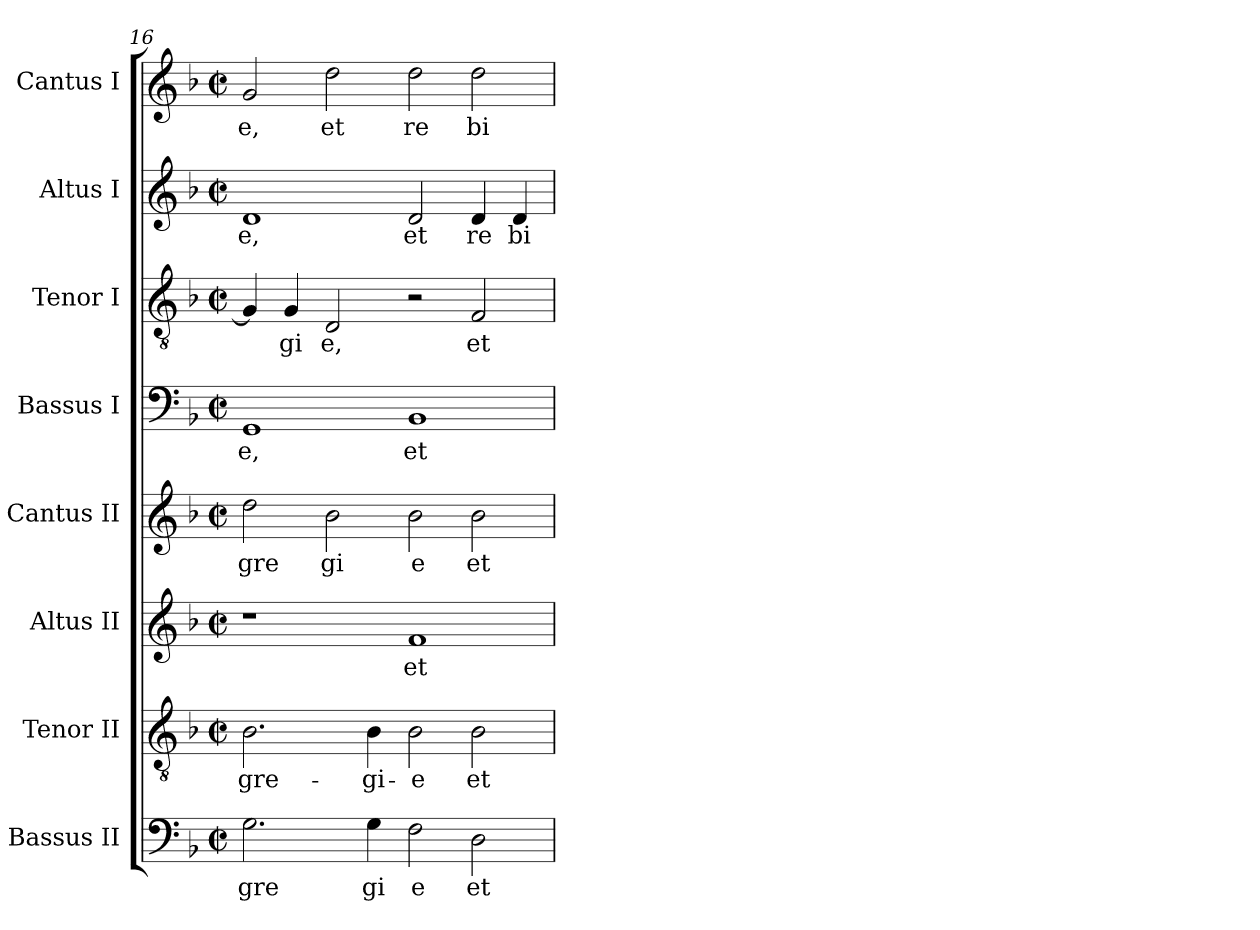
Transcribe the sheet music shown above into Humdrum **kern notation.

**kern	**text	**kern	**text	**kern	**text	**kern	**text	**kern	**text	**kern	**text	**kern	**text	**kern	**text
*part8	*part8	*part7	*part7	*part6	*part6	*part5	*part5	*part4	*part4	*part3	*part3	*part2	*part2	*part1	*part1
*staff8	*staff8	*staff7	*staff7	*staff6	*staff6	*staff5	*staff5	*staff4	*staff4	*staff3	*staff3	*staff2	*staff2	*staff1	*staff1
*I"Bassus II	*	*I"Tenor II	*	*I"Altus II	*	*I"Cantus II	*	*I"Bassus I	*	*I"Tenor I	*	*I"Altus I	*	*I"Cantus I	*
*clefF4	*	*clefGv2	*	*clefG2	*	*clefG2	*	*clefF4	*	*clefGv2	*	*clefG2	*	*clefG2	*
*k[b-]	*	*k[b-]	*	*k[b-]	*	*k[b-]	*	*k[b-]	*	*k[b-]	*	*k[b-]	*	*k[b-]	*
*F:	*	*F:	*	*F:	*	*F:	*	*F:	*	*F:	*	*F:	*	*F:	*
*M2/2	*	*M2/2	*	*M2/2	*	*M2/2	*	*M2/2	*	*M2/2	*	*M2/2	*	*M2/2	*
*met(c|)	*	*met(c|)	*	*met(c|)	*	*met(c|)	*	*met(c|)	*	*met(c|)	*	*met(c|)	*	*met(c|)	*
=16	=16	=16	=16	=16	=16	=16	=16	=16	=16	=16	=16	=16	=16	=16	=16
!	!LO:LY:b:cj	!	!LO:LY:b:cj	!	!	!	!LO:LY:b:cj	!	!LO:LY:b:cj	!	!	!	!LO:LY:b:cj	!	!LO:LY:b:cj
2.G\	gre	2.B-\	-gre-	1r	.	2dd\	gre	1GG	e,	4G/]	.	1d	e,	2g/	e,
!	!	!	!	!	!	!	!	!	!	!	!LO:LY:b:cj	!	!	!	!
.	.	.	.	.	.	.	.	.	.	4G/	gi	.	.	.	.
!	!	!	!	!	!	!	!LO:LY:b:cj	!	!	!	!LO:LY:b:cj	!	!	!	!LO:LY:b:cj
.	.	.	.	.	.	2b-\	gi	.	.	2D/	e,	.	.	2dd\	et
!	!LO:LY:b:cj	!	!LO:LY:b:cj	!	!	!	!	!	!	!	!	!	!	!	!
4G\	gi	4B-\	-gi-	.	.	.	.	.	.	.	.	.	.	.	.
!	!LO:LY:b:cj	!	!LO:LY:b:cj	!	!LO:LY:b:cj	!	!LO:LY:b:cj	!	!LO:LY:b:cj	!	!	!	!LO:LY:b:cj	!	!LO:LY:b:cj
2F\	e	2B-\	-e	1f	et	2b-\	e	1BB-	et	2r	.	2d/	et	2dd\	re
!	!LO:LY:b:cj	!	!LO:LY:b:cj	!	!	!	!LO:LY:b:cj	!	!	!	!LO:LY:b:cj	!	!LO:LY:b:cj	!	!LO:LY:b:cj
2D\	et	2B-\	et	.	.	2b-\	et	.	.	2F/	et	4d/	re	2dd\	bi
!	!	!	!	!	!	!	!	!	!	!	!	!	!LO:LY:b:cj	!	!
.	.	.	.	.	.	.	.	.	.	.	.	4d/	bi	.	.
=	=	=	=	=	=	=	=	=	=	=	=	=	=	=	=
*-	*-	*-	*-	*-	*-	*-	*-	*-	*-	*-	*-	*-	*-	*-	*-
